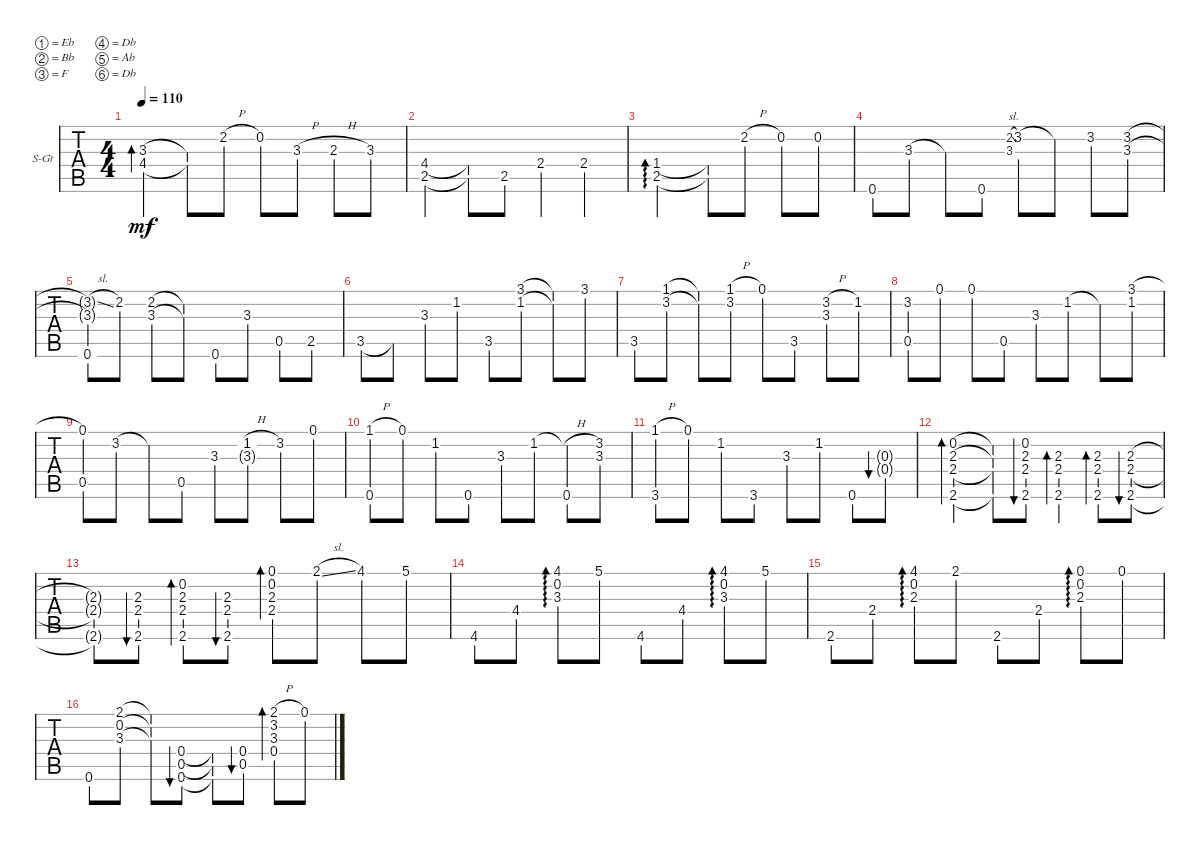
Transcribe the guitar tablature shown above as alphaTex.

\defaultSystemsLayout 4
\bracketExtendMode groupsimilarinstruments
\firstSystemTrackNameOrientation horizontal
\otherSystemsTrackNameOrientation horizontal
\track ("Steel Guitar" "S-Gt") {instrument acousticguitarsteel}
\staff {tabs}
\tuning (Eb4 Bb3 F3 Db3 Ab2 Db2)
\ts (4 4)
\tempo 110
\clef g2
\ks c
(4.4 3.3).4{bd 30 dy mf} (4.4{t} 3.3{t}).8 2.2{h}.8 0.2.8 3.3{h}.8 2.3{h}.8 3.3.8 |
(2.5 4.4).4 (2.5{t} 4.4{t}).8 2.5.8 2.4.4 2.4.4 |
(1.4 2.5).2{ad 0} (1.4{t} 2.5{t}).8 2.2{h}.8 0.2.8 0.2.8 |
0.6.8 3.3.8 3.3{t}.8 0.6.8 (3.3 2.2{sl}).8{gr onbeat} 3.2.8 3.2{t}.8 3.2.8 (3.2 3.3).8 |
(0.6 3.2{sl t} 3.3{t}).8 2.2.8 (2.2 3.3).8 (2.2{t} 3.3{t}).8 0.6.8 3.3.8 0.5.8 2.5.8 |
3.5.8 3.5{t}.8 3.3.8 1.2.8 3.5.8 (1.2 3.1).8 (1.2{t} 3.1{t}).8 3.1.8 |
3.5.8 (3.2 1.1).8 (3.2{t} 1.1{t}).8 (1.1{h} 3.2).8 0.1.8 3.5.8 (3.2{h} 3.3).8 1.2.8 |
(0.5 3.2).8 0.1.8 0.1.8 0.5.8 3.3.8 1.2.8 1.2{t}.8 (1.2 3.1{h}).8 |
(0.1 0.5).8 3.2.8 3.2{t}.8 0.5.8 3.3.8 (1.2{h} 3.3{g}).8 3.2.8 0.1.8 |
(1.1{h} 0.6).8 0.1.8 1.2.8 0.6.8 3.3.8 1.2.8 (0.6 1.2{h t}).8 (3.2 3.3).8 |
(1.1{h} 3.6).8 0.1.8 1.2.8 3.6.8 3.3.8 1.2.8 0.6.8 (0.4{g} 0.3{g}).8{bu 30} |
(2.6 2.4 2.3 0.2).4{bd 30} (2.6{t} 2.4{t} 2.3{t} 0.2{t}).8 (2.6 2.4 2.3 0.2).8{bu 30} (2.3 2.4 2.6).4{bd 30} (2.3 2.4 2.6).8{bd 30} (2.3 2.4 2.6).8{bu 30} |
(2.3{t} 2.4{t} 2.6{t}).8 (2.3 2.4 2.6).8{bu 30} (2.4 2.3 0.2 2.6).8{bd 30} (2.6 2.4 2.3).8{bu 30} (0.1 0.2 2.3 2.4).8{bd 30} 2.1{sl}.8 4.1.8 5.1.8 |
4.6.8 4.4.8 (0.2 3.3 4.1).8{ad 0} 5.1.8 4.6.8 4.4.8 (0.2 3.3 4.1).8{ad 0} 5.1.8 |
2.6.8 2.4.8 (0.2 2.3 4.1).8{ad 0} 2.1.8 2.6.8 2.4.8 (0.2 2.3 0.1).8{ad 0} 0.1.8 |
0.6.8 (0.2 3.3 2.1).8 (0.2{t} 3.3{t} 2.1{t}).8 (0.4 0.5 0.6).8{bu 65} (0.4{t} 0.5{t} 0.6{t}).8 (0.4 0.5).8{bu 39} (2.1{h} 3.2 3.3 0.4).8{bd 38} 0.1.8
